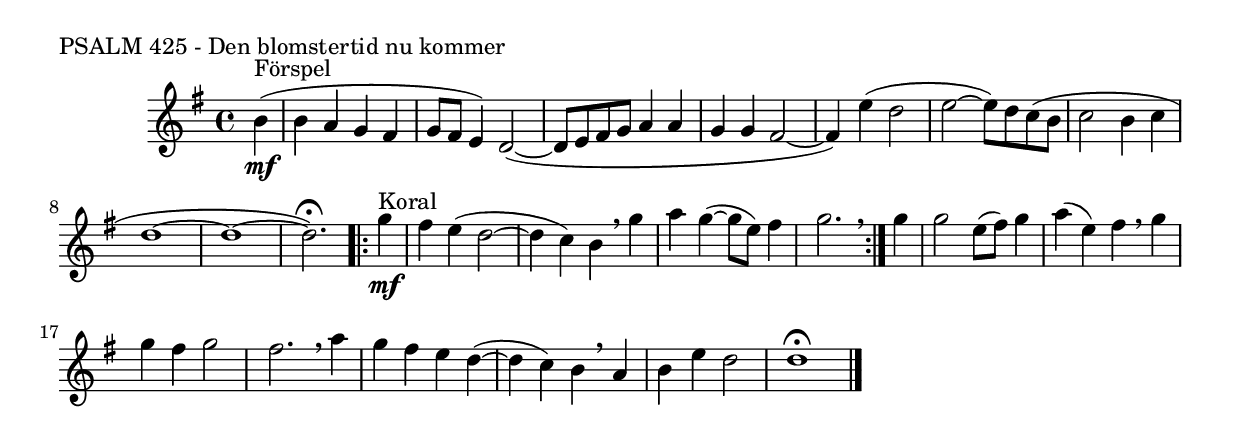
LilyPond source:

\version "2.18.0"
% When ready to include in collection: 1. Comment out paper, score.
% 				       2. Create include file of relative and
%					  header.
%Comment out from here
%{
#(ly:set-option 'point-and-click #t)
#(set-default-paper-size "a4" 'portrait)
#(set-global-staff-size 18) % set staff-size when ready to print

\include "Marsch_format.ly"

%}
%...to here

  \score {

    % Svenska Polisens Marscher: 1. Psalm 425 - Den blomstertid nu kommer    
    \relative c'' { 
    	    \key g \major \time 4/4 
    	    \compressFullBarRests
    	    \set Score.markFormatter = #format-mark-box-letters
    	    \partial 4*1
    	    b4( ^\markup {\upright  "Förspel"} \mf     b a g fis      | % 1
    	    g8 fis e4) d2~(      | % 2
    	    d8 e fis g a4 a      | % 3
    	    g g fis2~      | % 4
    	    fis4) e'( d2      | % 5
    	    e~ e8) d c( b      | % 6
    	    c2 b4 c      | % 7
    	    d1~      | % 8
    	    d~      | % 9
    	    d2.\fermata ) 
    
    	    \repeat volta 2 {
    	    	    g4 ^\markup {\upright  "Koral"} \mf      | % 11
    	    	    fis e( d2~   | % 12
    	    	    d4 c) b \breathe g'      | % 13
    	    	    a g~( g8 e) fis4      | % 14
    	    	    g2. \breathe }
      
    	    g4      | % 16
    	    g2 e8( fis) g4  | % 17
    	    a4( e) fis \breathe g      | % 18
    	    g fis g2      | % 19
    	    fis2. \breathe a4      | % 20
    	    g fis e d~(      | % 21
    	    d c) b \breathe a      | % 22
    	    b e d2      | % 23
    	    d1\fermata       | % 24
    	    \bar "|."     | % 26
    }%end relative
    
    \header {
    	    piece = "PSALM 425 - Den blomstertid nu kommer"
    	    composer = "Trad."
    	}
    	\layout {ragged-last = ##t
    	}
  }%end score

